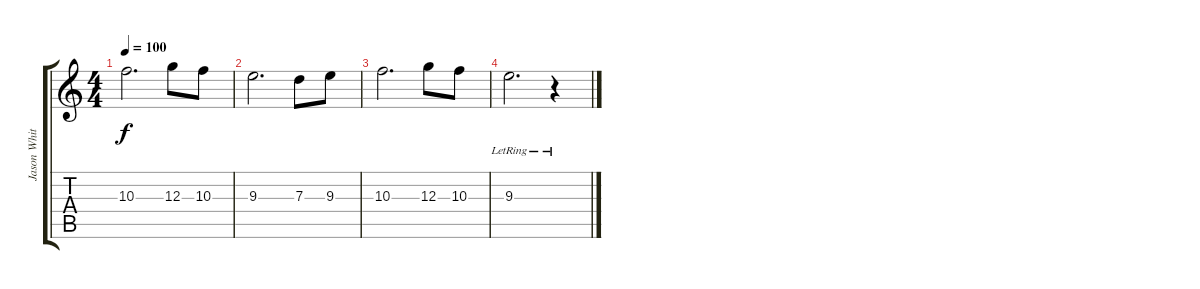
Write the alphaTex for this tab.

\track ("Jason White (Solo Guitar)" "Jason Whit") {instrument overdrivenguitar}
\staff {score tabs}
\tuning (E4 B3 G3 D3 A2 E2) {hide}
\ts (4 4)
\tempo 100
\clef g2
\ks c
10.3.2{d dy f} 12.3.8 10.3.8 |
9.3.2{d} 7.3.8 9.3.8 |
10.3.2{d} 12.3.8 10.3.8 |
9.3{lr}.2{d volume 0} r.4
